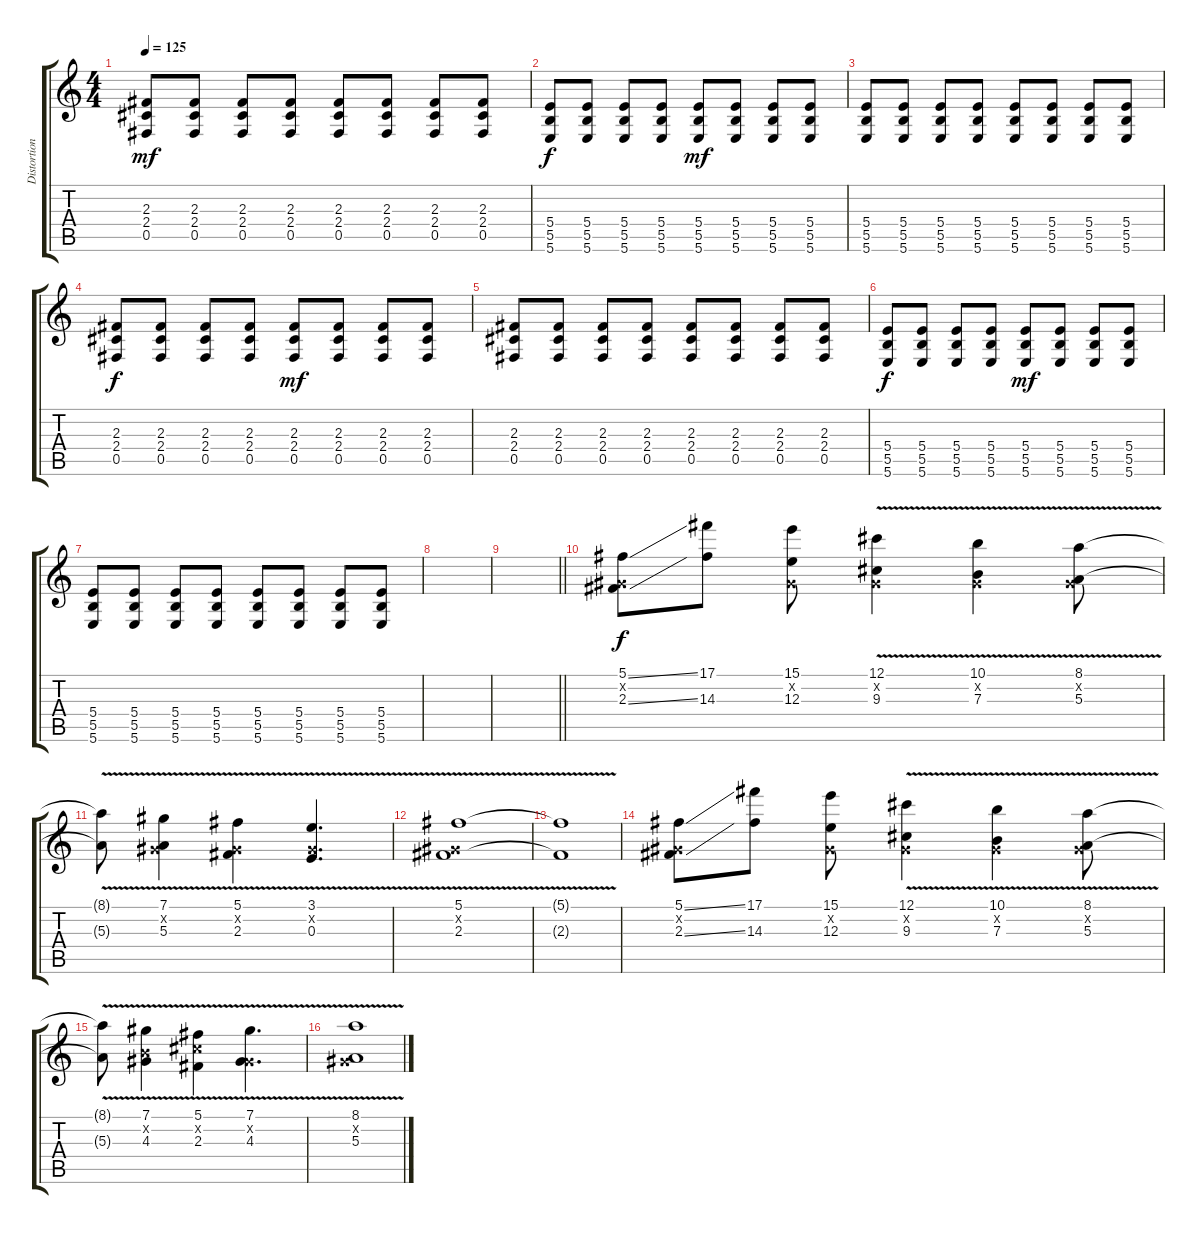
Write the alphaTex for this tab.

\track ("Distortion 03 - SE" "Distortion") {instrument overdrivenguitar}
\staff {score tabs}
\tuning (Db4 Ab3 E3 B2 Gb2 B1) {hide}
\ts (4 4)
\tempo 125
\clef g2
\ks c
(2.3 2.4 0.5).8{dy mf} (2.3 2.4 0.5).8 (2.3 2.4 0.5).8 (2.3 2.4 0.5).8 (2.3 2.4 0.5).8 (2.3 2.4 0.5).8 (2.3 2.4 0.5).8 (2.3 2.4 0.5).8 |
(5.4 5.5 5.6).8{dy f} (5.4 5.5 5.6).8 (5.4 5.5 5.6).8 (5.4 5.5 5.6).8 (5.4 5.5 5.6).8{dy mf} (5.4 5.5 5.6).8 (5.4 5.5 5.6).8 (5.4 5.5 5.6).8 |
(5.4 5.5 5.6).8 (5.4 5.5 5.6).8 (5.4 5.5 5.6).8 (5.4 5.5 5.6).8 (5.4 5.5 5.6).8 (5.4 5.5 5.6).8 (5.4 5.5 5.6).8 (5.4 5.5 5.6).8 |
(2.3 2.4 0.5).8{dy f} (2.3 2.4 0.5).8 (2.3 2.4 0.5).8 (2.3 2.4 0.5).8 (2.3 2.4 0.5).8{dy mf} (2.3 2.4 0.5).8 (2.3 2.4 0.5).8 (2.3 2.4 0.5).8 |
(2.3 2.4 0.5).8 (2.3 2.4 0.5).8 (2.3 2.4 0.5).8 (2.3 2.4 0.5).8 (2.3 2.4 0.5).8 (2.3 2.4 0.5).8 (2.3 2.4 0.5).8 (2.3 2.4 0.5).8 |
(5.4 5.5 5.6).8{dy f} (5.4 5.5 5.6).8 (5.4 5.5 5.6).8 (5.4 5.5 5.6).8 (5.4 5.5 5.6).8{dy mf} (5.4 5.5 5.6).8 (5.4 5.5 5.6).8 (5.4 5.5 5.6).8 |
(5.4 5.5 5.6).8 (5.4 5.5 5.6).8 (5.4 5.5 5.6).8 (5.4 5.5 5.6).8 (5.4 5.5 5.6).8 (5.4 5.5 5.6).8 (5.4 5.5 5.6).8 (5.4 5.5 5.6).8 |
|
\barLineRight lightlight
|
(5.1{ss} 0.2{x} 2.3{ss}).8{dy f volume 13 balance 8} (17.1 14.3).8 (15.1 0.2{x} 12.3).8 (12.1{v} 0.2{x} 9.3{v}).4 (10.1{v} 0.2{x} 7.3{v}).4 (8.1{v} 0.2{x} 5.3{v}).8 |
(8.1{t} 5.3{t}).8 (7.1{v} 0.2{x} 5.3{v}).4 (5.1{v} 0.2{x} 2.3{v}).4 (3.1{v} 0.2{x} 0.3{v}).4{d} |
(5.1{v} 0.2{x} 2.3{v}).1 |
(5.1{t} 2.3{t}).1 |
(5.1{ss} 0.2{x} 2.3{ss}).8 (17.1 14.3).8 (15.1 0.2{x} 12.3).8 (12.1{v} 0.2{x} 9.3{v}).4 (10.1{v} 0.2{x} 7.3{v}).4 (8.1{v} 0.2{x} 5.3{v}).8 |
(8.1{t} 5.3{t}).8 (7.1{v} 3.2{x} 4.3{v}).4 (5.1{v} 5.2{x} 2.3{v}).4 (7.1{v} 0.2{x} 4.3{v}).4{d} |
(8.1 0.2{x} 5.3{v}).1
